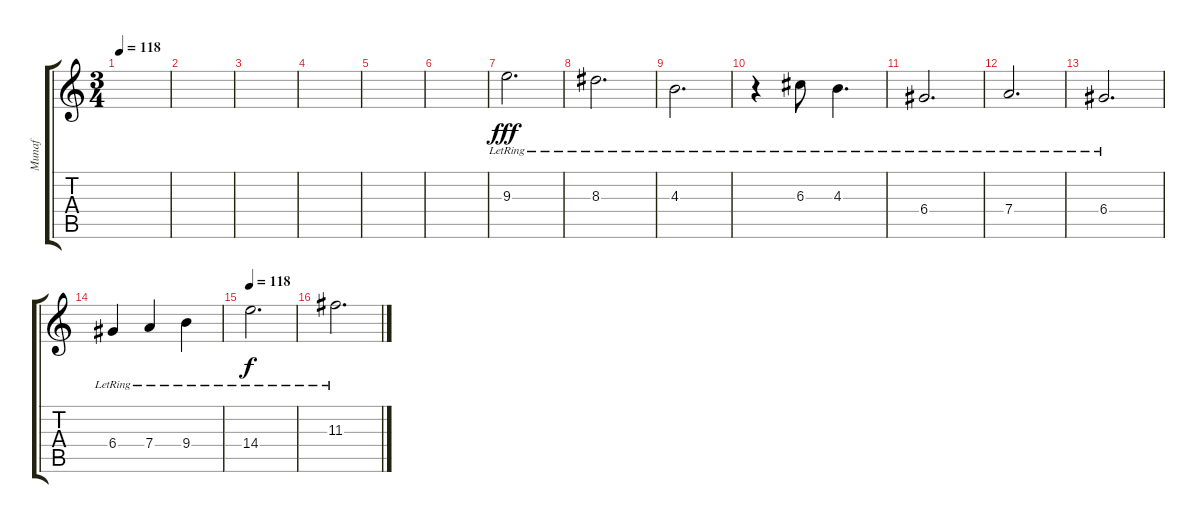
\track ("Munaf" "Munaf") {instrument acousticguitarsteel}
\staff {score tabs}
\tuning (E4 B3 G3 D3 A2 E2) {hide}
\ts (3 4)
\tempo 118
\clef g2
\ks c
|
|
|
|
|
|
9.3{lr}.2{d dy fff} |
8.3{lr}.2{d} |
4.3{lr}.2{d} |
r.4 6.3{lr}.8 4.3{lr}.4{d} |
6.4{lr}.2{d} |
7.4{lr}.2{d} |
6.4{lr}.2{d} |
6.4{lr}.4 7.4{lr}.4 9.4{lr}.4 |
\tempo 118
14.4{lr}.2{d dy f} |
11.3{lr}.2{d}
